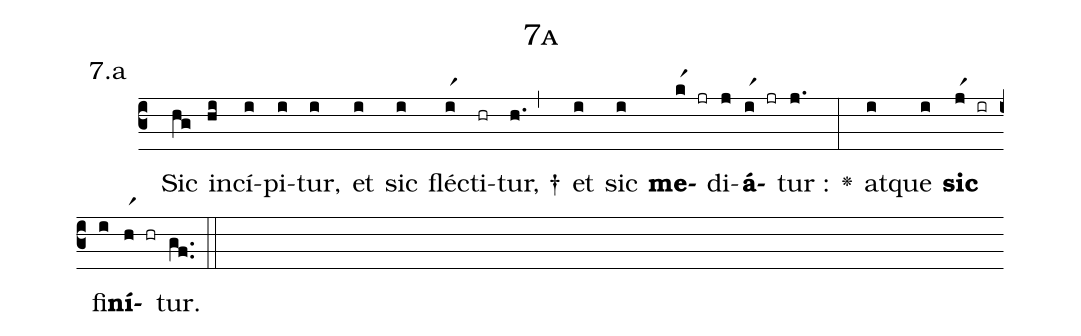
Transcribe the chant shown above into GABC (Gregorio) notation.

name: 7a;
annotation: 7.a;
%%
(c3) ~() Sic(hg) in(hi)cí(i)pi(i)tur,(i) et(i) sic(i) fléc(ir1)ti(hr)tur, †(h.,) et(i) sic(i) <b>me</b>(kr1 jr)di(j)<b>á</b>(ir1 jr)tur :(j.) <v>\greheightstar</v>(:) at(i)que(i) <b>sic</b>(jr1 ir) fi(i)<b>ní</b>(hr1 hr)tur.(gf..) (::)


%E(i) u(i) o(j) u(i) a(h) e.(gf..) (::)
